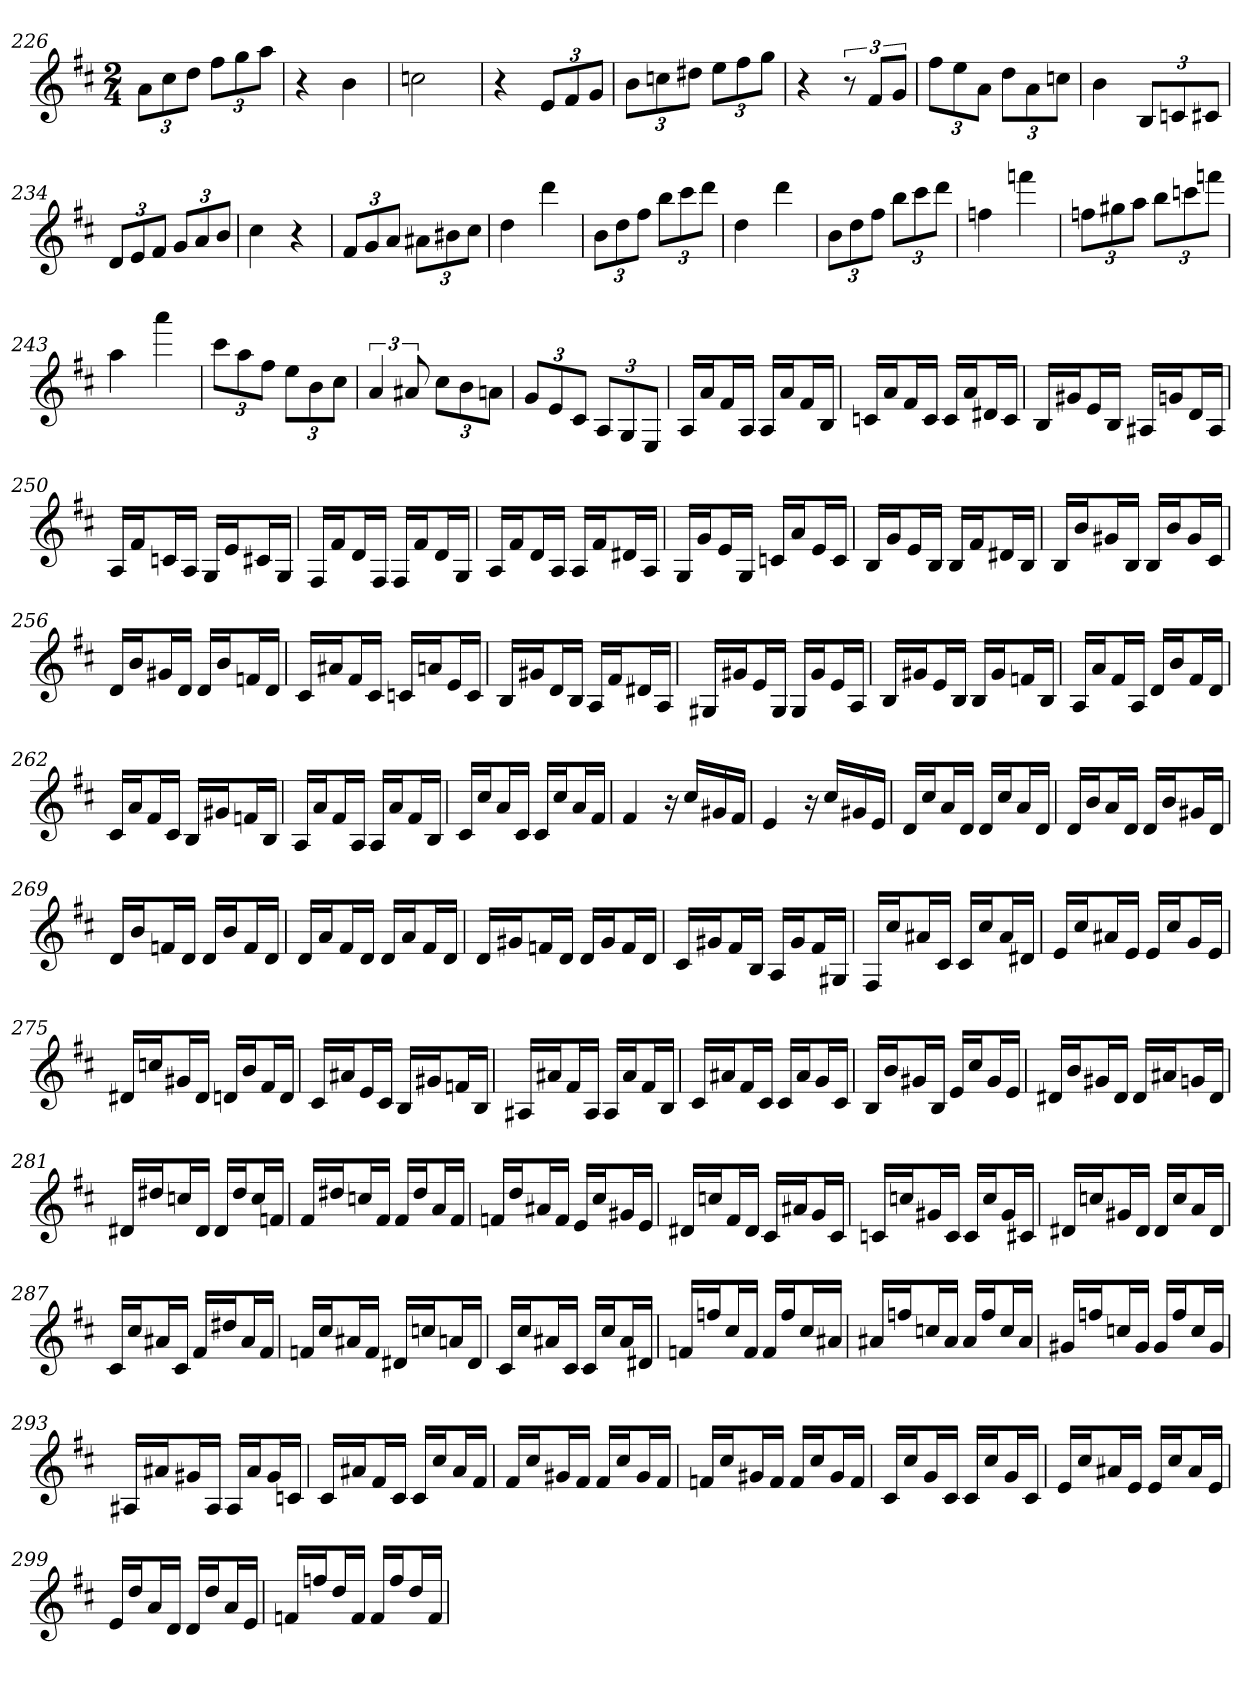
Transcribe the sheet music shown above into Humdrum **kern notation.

**kern
*part1
*staff1
*clefG2
*k[f#c#]
*D:
*M2/4
=226
12a\L
12cc#\
12dd\J
12ff#\L
12gg\
12aa\J
=227
4r
4b
=228
2ccn
=229
4r
12e/L
12f#/
12g/J
=230
12b\L
12ccn\
12dd#X\J
12ee\L
12ff#\
12gg\J
=231
4r
12r
12f#/L
12g/J
=232
12ff#\L
12ee\
12a\J
12dd\L
12a\
12ccn\J
=233
4b
12B/L
12cn/
12c#X/J
=234
12d/L
12e/
12f#/J
12g/L
12a/
12b/J
=235
4cc#
4r
=236
12f#/L
12g/
12a/J
12a#X\L
12b#X\
12cc#\J
=237
4dd
4ddd
=238
12b\L
12dd\
12ff#\J
12bb\L
12ccc#\
12ddd\J
=239
4dd
4ddd
=240
12b\L
12dd\
12ff#\J
12bb\L
12ccc#\
12ddd\J
=241
4ffn
4fffn
=242
12ffn\L
12gg#X\
12aa\J
12bb\L
12cccn\
12fffn\J
=243
4aa
4aaa
=244
12ccc#\L
12aa\
12ff#\J
12ee\L
12b\
12cc#\J
=245
6a
12a#X
12cc#\L
12b\
12an\J
=246
12g/L
12e/
12c#/J
12A/L
12G/
12E/J
=247
16A/LL
16a/J
16f#/L
16A/JJ
16A/LL
16a/J
16f#/L
16B/JJ
=248
16cn/LL
16a/J
16f#/L
16c/JJ
16c/LL
16a/J
16d#X/L
16c/JJ
=249
16B/LL
16g#X/J
16e/L
16B/JJ
16A#X/LL
16gn/J
16d/L
16A#/JJ
=250
16A/LL
16f#/J
16cn/L
16A/JJ
16G/LL
16e/J
16c#X/L
16G/JJ
=251
16F#/LL
16f#/J
16d/L
16F#/JJ
16F#/LL
16f#/J
16d/L
16G/JJ
=252
16A/LL
16f#/J
16d/L
16A/JJ
16A/LL
16f#/J
16d#X/L
16A/JJ
=253
16G/LL
16g/J
16e/L
16G/JJ
16cn/LL
16a/J
16e/L
16c/JJ
=254
16B/LL
16g/J
16e/L
16B/JJ
16B/LL
16f#/J
16d#X/L
16B/JJ
=255
16B/LL
16b/J
16g#X/L
16B/JJ
16B/LL
16b/J
16g#/L
16c#/JJ
=256
16d/LL
16b/J
16g#X/L
16d/JJ
16d/LL
16b/J
16fn/L
16d/JJ
=257
16c#/LL
16a#X/J
16f#/L
16c#/JJ
16cn/LL
16an/J
16e/L
16c/JJ
=258
16B/LL
16g#X/J
16d/L
16B/JJ
16A/LL
16f#/J
16d#X/L
16A/JJ
=259
16G#X/LL
16g#X/J
16e/L
16G#/JJ
16G#/LL
16g#/J
16e/L
16A/JJ
=260
16B/LL
16g#X/J
16e/L
16B/JJ
16B/LL
16g#/J
16fn/L
16B/JJ
=261
16A/LL
16a/J
16f#/L
16A/JJ
16d/LL
16b/J
16f#/L
16d/JJ
=262
16c#/LL
16a/J
16f#/L
16c#/JJ
16B/LL
16g#X/J
16fn/L
16B/JJ
=263
16A/LL
16a/J
16f#/L
16A/JJ
16A/LL
16a/J
16f#/L
16B/JJ
=264
16c#/LL
16cc#/J
16a/L
16c#/JJ
16c#/LL
16cc#/J
16a/L
16f#/JJ
=265
4f#
16r
16cc#/LL
16g#X/
16f#/JJ
=266
4e
16r
16cc#/LL
16g#X/
16e/JJ
=267
16d/LL
16cc#/J
16a/L
16d/JJ
16d/LL
16cc#/J
16a/L
16d/JJ
=268
16d/LL
16b/J
16a/L
16d/JJ
16d/LL
16b/J
16g#X/L
16d/JJ
=269
16d/LL
16b/J
16fn/L
16d/JJ
16d/LL
16b/J
16f/L
16d/JJ
=270
16d/LL
16a/J
16f#/L
16d/JJ
16d/LL
16a/J
16f#/L
16d/JJ
=271
16d/LL
16g#X/J
16fn/L
16d/JJ
16d/LL
16g#/J
16f/L
16d/JJ
=272
16c#/LL
16g#X/J
16f#/L
16B/JJ
16A/LL
16g#/J
16f#/L
16G#X/JJ
=273
16F#/LL
16cc#/J
16a#X/L
16c#/JJ
16c#/LL
16cc#/J
16a#/L
16d#X/JJ
=274
16e/LL
16cc#/J
16a#X/L
16e/JJ
16e/LL
16cc#/J
16g/L
16e/JJ
=275
16d#X/LL
16ccn/J
16g#X/L
16d#/JJ
16dn/LL
16b/J
16f#/L
16d/JJ
=276
16c#/LL
16a#X/J
16e/L
16c#/JJ
16B/LL
16g#X/J
16fn/L
16B/JJ
=277
16A#X/LL
16a#X/J
16f#/L
16A#/JJ
16A#/LL
16a#/J
16f#/L
16B/JJ
=278
16c#/LL
16a#X/J
16f#/L
16c#/JJ
16c#/LL
16a#/J
16g/L
16c#/JJ
=279
16B/LL
16b/J
16g#X/L
16B/JJ
16e/LL
16cc#/J
16g#/L
16e/JJ
=280
16d#X/LL
16b/J
16g#X/L
16d#/JJ
16d#/LL
16a#X/J
16gn/L
16d#/JJ
=281
16d#X/LL
16dd#X/J
16ccn/L
16d#/JJ
16d#/LL
16dd#/J
16cc/L
16fn/JJ
=282
16f#/LL
16dd#X/J
16ccn/L
16f#/JJ
16f#/LL
16dd#/J
16a/L
16f#/JJ
=283
16fn/LL
16dd/J
16a#X/L
16f/JJ
16e/LL
16cc#/J
16g#X/L
16e/JJ
=284
16d#X/LL
16ccn/J
16f#/L
16d#/JJ
16c#/LL
16a#X/J
16g/L
16c#/JJ
=285
16cn/LL
16ccn/J
16g#X/L
16c/JJ
16c/LL
16cc/J
16g#/L
16c#X/JJ
=286
16d#X/LL
16ccn/J
16g#X/L
16d#/JJ
16d#/LL
16cc/J
16a/L
16d#/JJ
=287
16c#/LL
16cc#/J
16a#X/L
16c#/JJ
16f#/LL
16dd#X/J
16a#/L
16f#/JJ
=288
16fn/LL
16cc#/J
16a#X/L
16f/JJ
16d#X/LL
16ccn/J
16an/L
16d#/JJ
=289
16c#/LL
16cc#/J
16a#X/L
16c#/JJ
16c#/LL
16cc#/J
16a#/L
16d#X/JJ
=290
16fn/LL
16ffn/J
16cc#/L
16f/JJ
16f/LL
16ff/J
16cc#/L
16a#X/JJ
=291
16a#X/LL
16ffn/J
16ccn/L
16a#/JJ
16a#/LL
16ff/J
16cc/L
16a#/JJ
=292
16g#X/LL
16ffn/J
16ccn/L
16g#/JJ
16g#/LL
16ff/J
16cc/L
16g#/JJ
=293
16A#X/LL
16a#X/J
16g#X/L
16A#/JJ
16A#/LL
16a#/J
16g#/L
16cn/JJ
=294
16c#/LL
16a#X/J
16f#/L
16c#/JJ
16c#/LL
16cc#/J
16a#/L
16f#/JJ
=295
16f#/LL
16cc#/J
16g#X/L
16f#/JJ
16f#/LL
16cc#/J
16g#/L
16f#/JJ
=296
16fn/LL
16cc#/J
16g#X/L
16f/JJ
16f/LL
16cc#/J
16g#/L
16f/JJ
=297
16c#/LL
16cc#/J
16g/L
16c#/JJ
16c#/LL
16cc#/J
16g/L
16c#/JJ
=298
16e/LL
16cc#/J
16a#X/L
16e/JJ
16e/LL
16cc#/J
16a#/L
16e/JJ
=299
16e/LL
16dd/J
16a/L
16d/JJ
16d/LL
16dd/J
16a/L
16e/JJ
=300
16fn/LL
16ffn/J
16dd/L
16f/JJ
16f/LL
16ff/J
16dd/L
16f/JJ
=
*-
